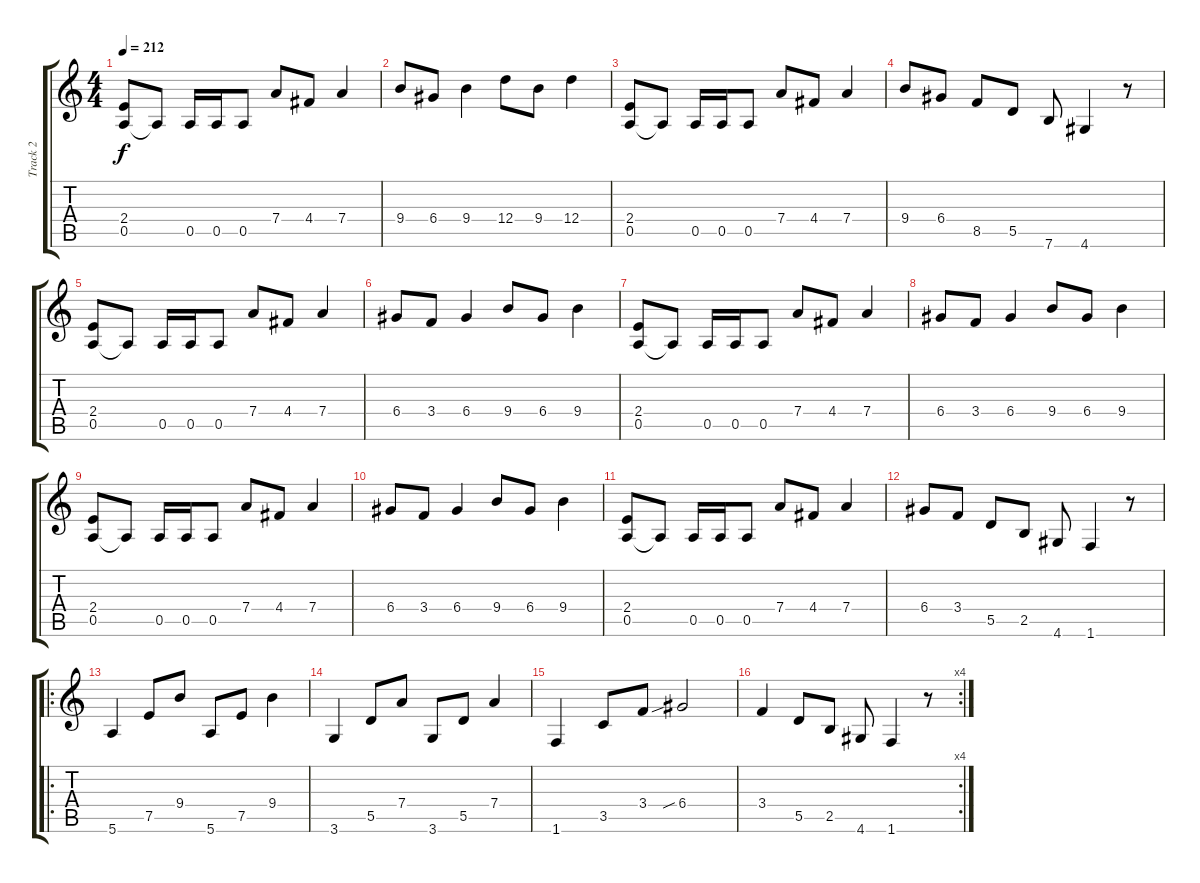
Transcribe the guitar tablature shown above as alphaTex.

\track ("Track 2" "Track 2") {instrument distortionguitar}
\staff {score tabs}
\tuning (E4 B3 G3 D3 A2 E2) {hide}
\ts (4 4)
\tempo 212
\clef g2
\ks c
(2.4 0.5).8{dy f} 0.5{t}.8 0.5.16 0.5.16 0.5.8 7.4.8 4.4.8 7.4.4 |
9.4.8 6.4.8 9.4.4 12.4.8 9.4.8 12.4.4 |
(2.4 0.5).8 0.5{t}.8 0.5.16 0.5.16 0.5.8 7.4.8 4.4.8 7.4.4 |
9.4.8 6.4.8 8.5.8 5.5.8 7.6.8 4.6.4 r.8 |
(2.4 0.5).8 0.5{t}.8 0.5.16 0.5.16 0.5.8 7.4.8 4.4.8 7.4.4 |
6.4.8 3.4.8 6.4.4 9.4.8 6.4.8 9.4.4 |
(2.4 0.5).8 0.5{t}.8 0.5.16 0.5.16 0.5.8 7.4.8 4.4.8 7.4.4 |
6.4.8 3.4.8 6.4.4 9.4.8 6.4.8 9.4.4 |
(2.4 0.5).8 0.5{t}.8 0.5.16 0.5.16 0.5.8 7.4.8 4.4.8 7.4.4 |
6.4.8 3.4.8 6.4.4 9.4.8 6.4.8 9.4.4 |
(2.4 0.5).8 0.5{t}.8 0.5.16 0.5.16 0.5.8 7.4.8 4.4.8 7.4.4 |
6.4.8 3.4.8 5.5.8 2.5.8 4.6.8 1.6.4 r.8 |
\ro
5.6.4 7.5.8 9.4.8 5.6.8 7.5.8 9.4.4 |
3.6.4 5.5.8 7.4.8 3.6.8 5.5.8 7.4.4 |
1.6.4 3.5.8 3.4.8 6.4{sib}.2 |
\rc 4
3.4.4 5.5.8 2.5.8 4.6.8 1.6.4 r.8
